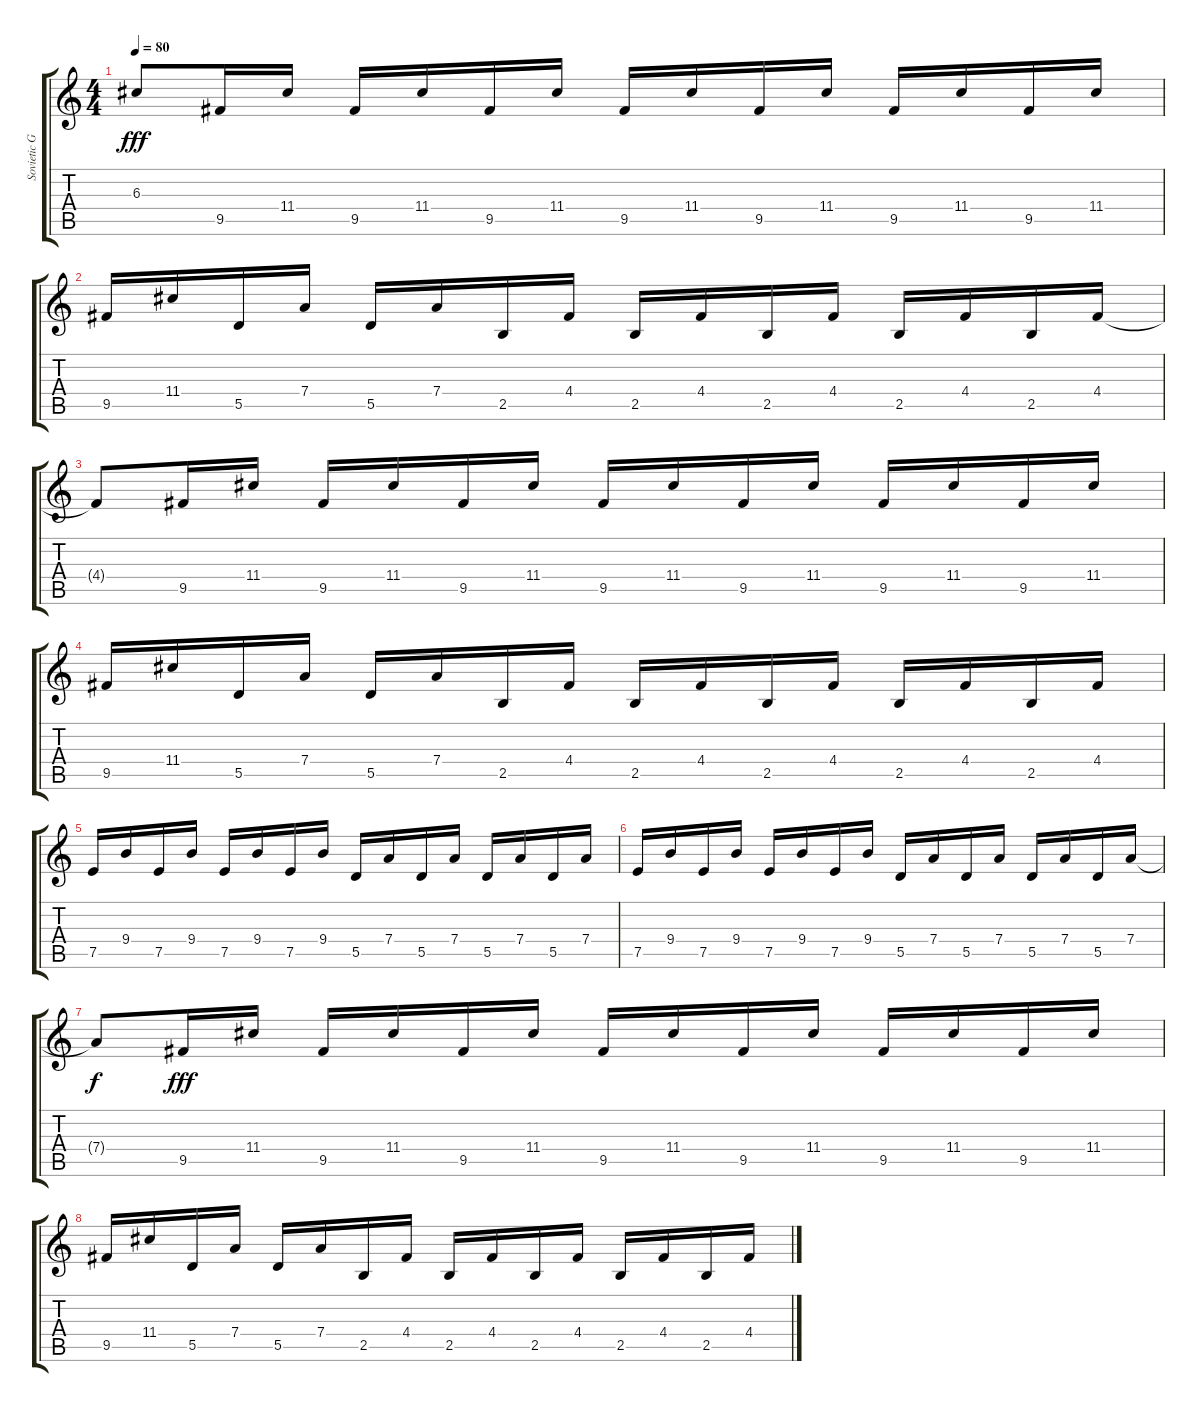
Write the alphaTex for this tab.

\track ("Sovietic Guitarist1" "Sovietic G") {instrument acousticguitarnylon}
\staff {score tabs}
\tuning (E4 B3 G3 D3 A2 E2) {hide}
\ts (4 4)
\tempo 80
\clef g2
\ks c
6.3{t}.8{dy fff} 9.5.16 11.4.16 9.5.16 11.4.16 9.5.16 11.4.16 9.5.16 11.4.16 9.5.16 11.4.16 9.5.16 11.4.16 9.5.16 11.4.16 |
9.5.16 11.4.16 5.5.16 7.4.16 5.5.16 7.4.16 2.5.16 4.4.16 2.5.16 4.4.16 2.5.16 4.4.16 2.5.16 4.4.16 2.5.16 4.4.16 |
4.4{t}.8 9.5.16 11.4.16 9.5.16 11.4.16 9.5.16 11.4.16 9.5.16 11.4.16 9.5.16 11.4.16 9.5.16 11.4.16 9.5.16 11.4.16 |
9.5.16 11.4.16 5.5.16 7.4.16 5.5.16 7.4.16 2.5.16 4.4.16 2.5.16 4.4.16 2.5.16 4.4.16 2.5.16 4.4.16 2.5.16 4.4.16 |
7.5.16 9.4.16 7.5.16 9.4.16 7.5.16 9.4.16 7.5.16 9.4.16 5.5.16 7.4.16 5.5.16 7.4.16 5.5.16 7.4.16 5.5.16 7.4.16 |
7.5.16 9.4.16 7.5.16 9.4.16 7.5.16 9.4.16 7.5.16 9.4.16 5.5.16 7.4.16 5.5.16 7.4.16 5.5.16 7.4.16 5.5.16 7.4.16 |
7.4{t}.8{dy f} 9.5.16{dy fff} 11.4.16 9.5.16 11.4.16 9.5.16 11.4.16 9.5.16 11.4.16 9.5.16 11.4.16 9.5.16 11.4.16 9.5.16 11.4.16 |
9.5.16 11.4.16 5.5.16 7.4.16 5.5.16 7.4.16 2.5.16 4.4.16 2.5.16 4.4.16 2.5.16 4.4.16 2.5.16 4.4.16 2.5.16 4.4.16
